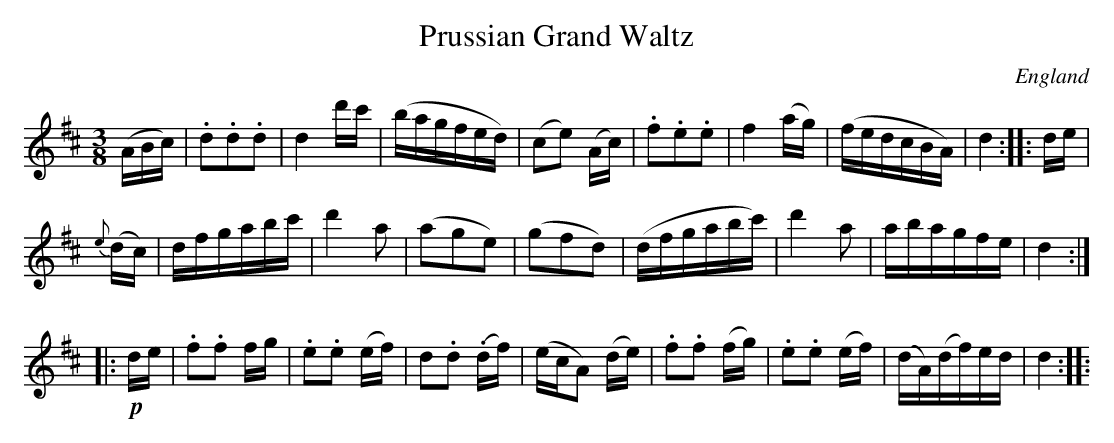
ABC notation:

X:1
T:Prussian Grand Waltz
L:1/16
M:3/8
O:England
K:D
(ABc) | \
.d2.d2.d2 | d4 d'c' | (bagfed) | (c2e2) (Ac) | \
.f2.e2.e2 | f4 (ag) | (fedcBA) | d4 :: de |
{e}(dc) | \
dfgabc' | d'4 a2 | (a2g2e2) | (g2f2d2) | \
(dfgabc') | d'4 a2 | abagfe | d4 ::
!p! de | \
.f2.f2 fg | .e2.e2 (ef) | d2.d2. (df) | (ecA2) (de) | \
.f2.f2 (fg) | .e2.e2 (ef) | (dA)(df)ed | d4 ::
